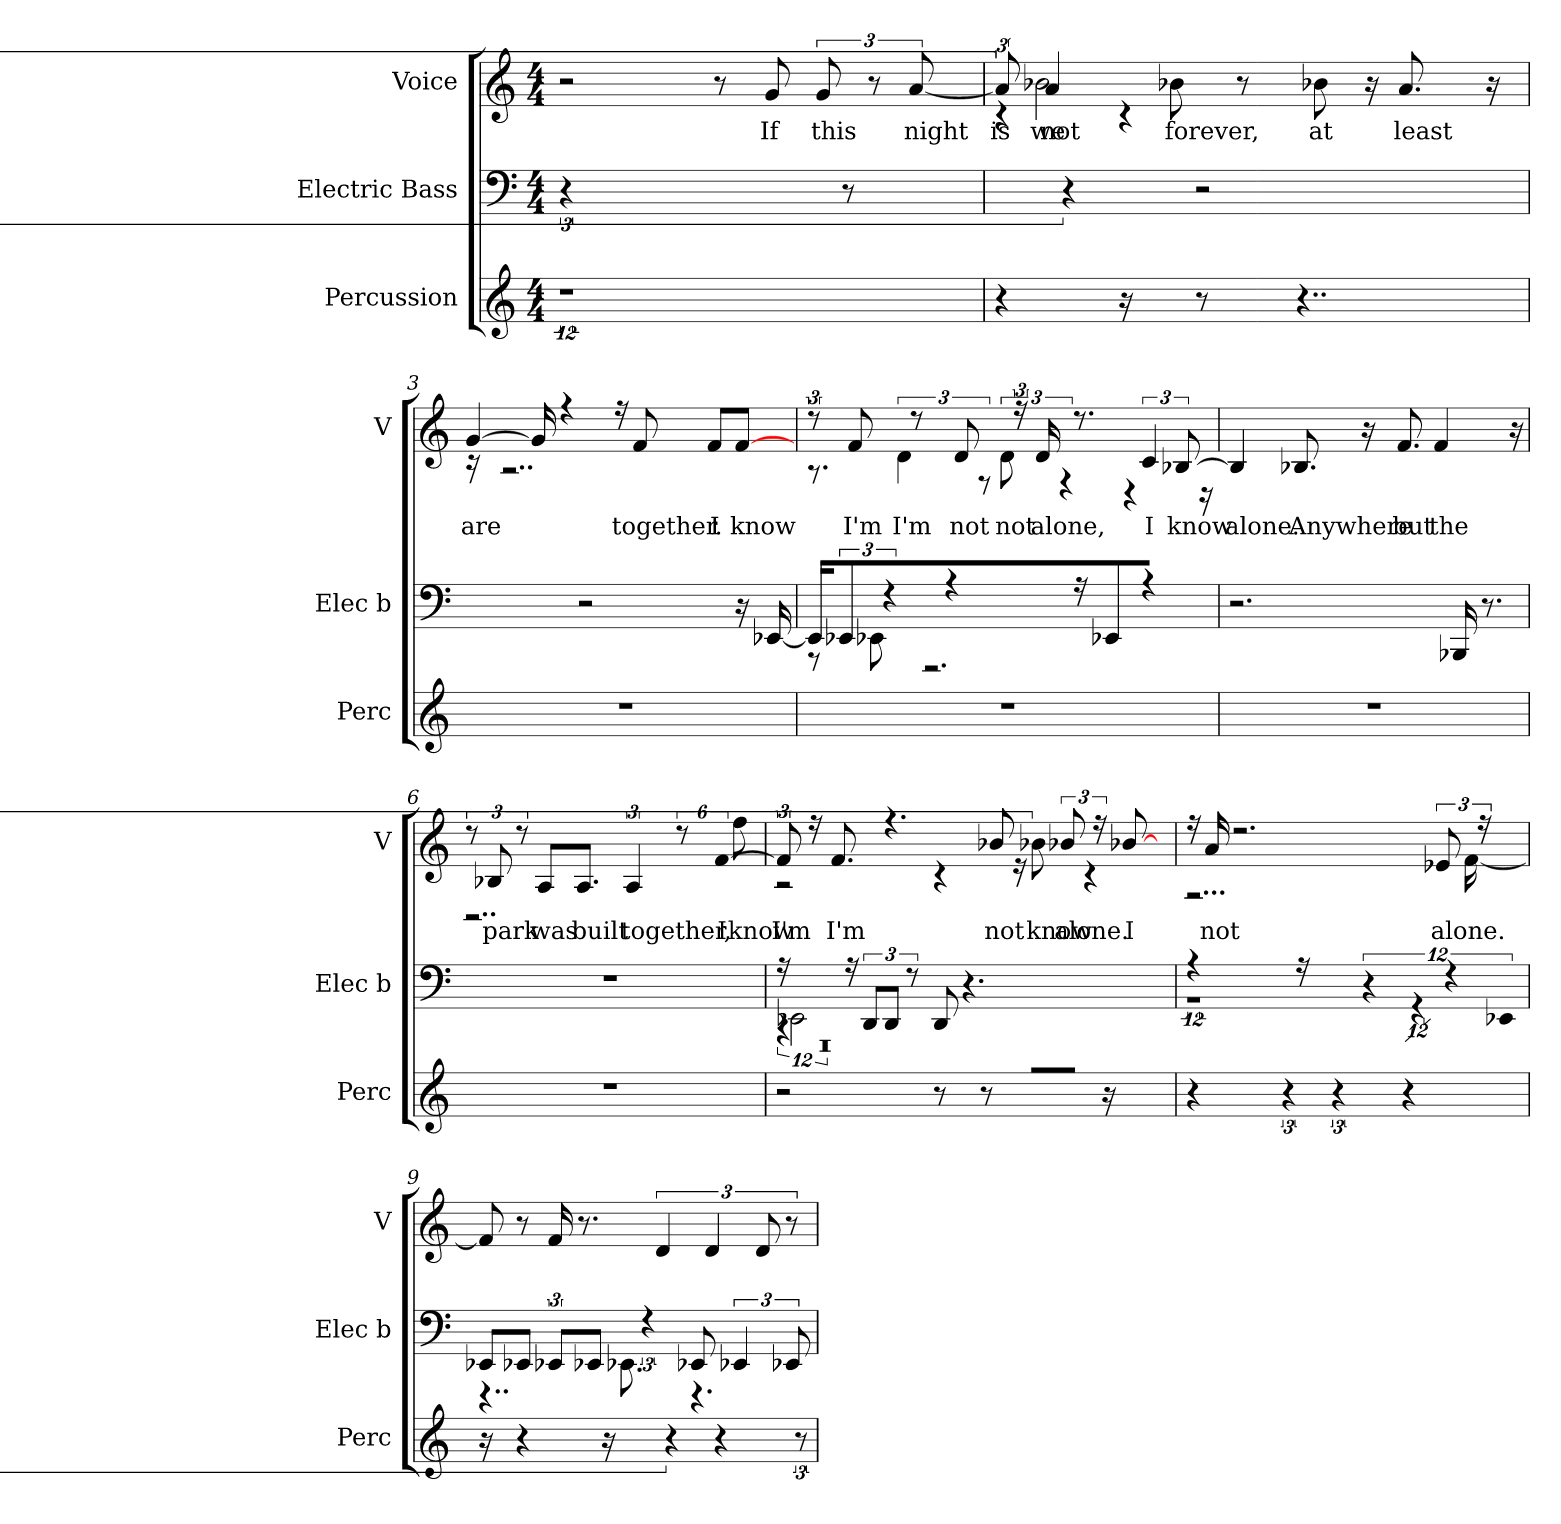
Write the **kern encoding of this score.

**kern	**kern	**kern	**text
*part3	*part2	*part1	*part1
*staff3	*staff2	*staff1	*staff1
*I"Percussion	*I"Electric Bass	*I"Voice	*
*I'Perc	*I'Elec b	*I'V	*
*clefG2	*clefF4	*clefG2	*
*M4/4	*M4/4	*M4/4	*
*MM129	*MM129	*MM129	*
=1	=1	=1	=1
12%11r	6r	2r	.
.	3ryy	.	.
.	24%7ryy	8r	.
.	.	8g	If
.	.	12g	this
.	8r	.	.
.	.	12r	.
12R	12ryy	[12a	night
=2	=2	=2	=2
*	*	*^	*
4r	48%5ryy	12a]	12%5r	is
.	.	4a	.	not
.	3r	.	.	.
16r	.	.	.	.
16R	.	.	.	.
.	.	8b-X	.	forever,
8r	.	.	.	.
.	.	.	6b-X	we
.	16ryy	.	.	.
.	.	8r	.	.
16R	2r	.	.	.
4..r	.	.	.	.
.	.	8b-X	12%5r	at
.	.	16r	.	.
.	.	8.a	.	least
.	.	16r	.	.
48ryy	48ryy	.	48ryy	.
=3	=3	=3	=3	=3
1r	4.ryy	[4g	16r	are
.	.	.	16ryy	.
.	.	.	2..r	.
.	.	16g]	.	.
.	.	4r	.	.
.	2r	.	.	.
.	.	16r	.	.
.	.	8f	.	together.
.	.	8f/L	.	I
.	16r	[8f/J	.	know
.	[16EE-X	.	.	.
=4	=4	=4	=4	=4
*	*^	*	*	*
1r	16EE-/KL]	8r	12r	8.r	.
.	12EE-X/J	.	.	.	.
.	.	.	8f	.	I'm
.	.	8EE-X	.	.	.
.	6r	.	.	.	.
.	.	.	.	6d	I'm
.	.	.	8r	.	.
.	.	2.r	.	.	.
.	4r	.	.	.	.
.	.	.	8d	.	not
.	.	.	.	12r	.
.	.	.	.	12d	not
.	.	.	24r	.	.
.	.	.	16d	.	alone,
.	.	.	.	6r	.
.	16r	.	8.r	.	.
.	8EE-X	.	.	.	.
.	.	.	.	4r	.
.	4r	.	6c	.	I
.	.	.	[12B-X	.	know
.	.	.	.	16r	.
*	*v	*v	*	*	*
*	*	*v	*v	*
=5	=5	=5	=5
1r	2.r	4B-]	alone.
.	.	8.B-X	Anywhere
.	.	16r	.
.	.	8.f	but
.	.	4f	the
.	16BBB-X	.	.
.	8.r	.	.
.	.	16r	.
=6	=6	=6	=6
*	*	*^	*
1r	1r	12r	2..r	.
.	.	12B-X	.	park
.	.	12r	.	.
.	.	8A/L	.	was
.	.	8.A/J	.	built
.	.	6A	.	together,
.	.	48%5r	.	.
.	.	[6f	.	I
.	.	.	8ff	know
=7	=7	=7	=7	=7
*	*^	*	*	*
2r	16r	12%7r	12f]	2r	I'm
.	8ryy	.	.	.	.
.	.	.	16r	.	.
.	.	.	8.f	.	I'm
.	16r	.	.	.	.
.	12DD/L	.	.	.	.
.	12DD/J	.	4.r	.	.
.	12r	.	.	.	.
8r	8DD	.	.	4r	.
.	.	12EE-X	.	.	.
16R	4.r	.	.	.	.
.	.	3r	.	.	.
8r	.	.	.	.	.
.	.	.	8b-X	.	not
.	.	.	.	16r	.
16RLL	.	.	.	12b-X	know
.	.	.	12b-X	.	alone.
16RJJ	.	.	.	.	.
.	.	.	.	48%5r	.
.	.	.	24r	.	.
16r	.	.	.	.	.
.	.	.	[8b-X	.	I
12ryy	12ryy	12ryy	.	12ryy	.
=8	=8	=8	=8	=8	=8
4r	4r	12%7r	16r	2...r	.
.	.	.	16a	.	not
.	.	.	2.r	.	.
12R	8ryy	.	.	.	.
6r	.	.	.	.	.
.	16r	.	.	.	.
.	6ryy	.	.	.	.
6r	.	.	.	.	.
.	.	8.ryy	.	.	.
.	48%7r	.	.	.	.
12R	.	.	.	.	.
4r	12ryy	.	.	.	.
.	.	48%11r	.	.	.
.	12r	.	.	.	.
.	.	.	12e-X	.	alone.
.	[12EE-X	.	.	.	.
.	.	.	.	[16f	.
.	.	.	24r	.	.
*	*	*	*v	*v	*
=9	=9	=9	=9	=9
16r	8EE-X/L	4..r	8f]	.
16R	.	.	.	.
4r	8EE-X/J	.	8r	.
.	12EE-X/L	.	16f	.
.	.	.	8.r	.
.	8EE-X/J	.	.	.
16r	.	.	.	.
12R	.	8.EE-X	.	.
.	6r	.	.	.
.	.	.	6d	.
6r	.	.	.	.
.	8EE-X	4.r	.	.
.	.	.	6d	.
48%7r	.	.	.	.
.	6EE-X	.	.	.
12R	.	.	12d	.
12r	12EE-X	.	12r	.
*	*v	*v	*	*
=	=	=	=
*-	*-	*-	*-
